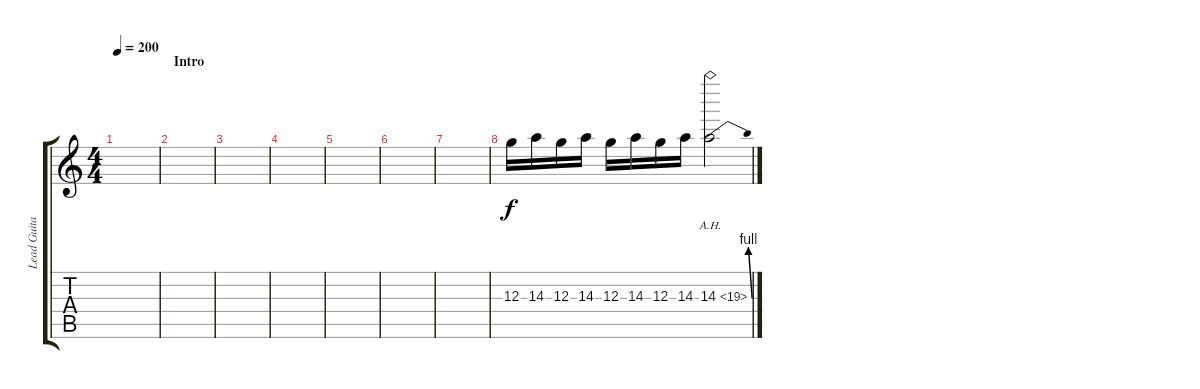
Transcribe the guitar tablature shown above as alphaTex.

\track ("Lead Guitar" "Lead Guita") {instrument distortionguitar}
\staff {score tabs}
\tuning (E4 B3 G3 D3 A2 E2) {hide}
\ts (4 4)
\tempo 200
\clef g2
\ks c
|
\section ("" "Intro")
|
|
|
|
|
|
12.3.16 14.3.16 12.3.16 14.3.16 12.3.16 14.3.16 12.3.16 14.3.16 14.3{be (bend 0 0 60 4) ah 5}.2
